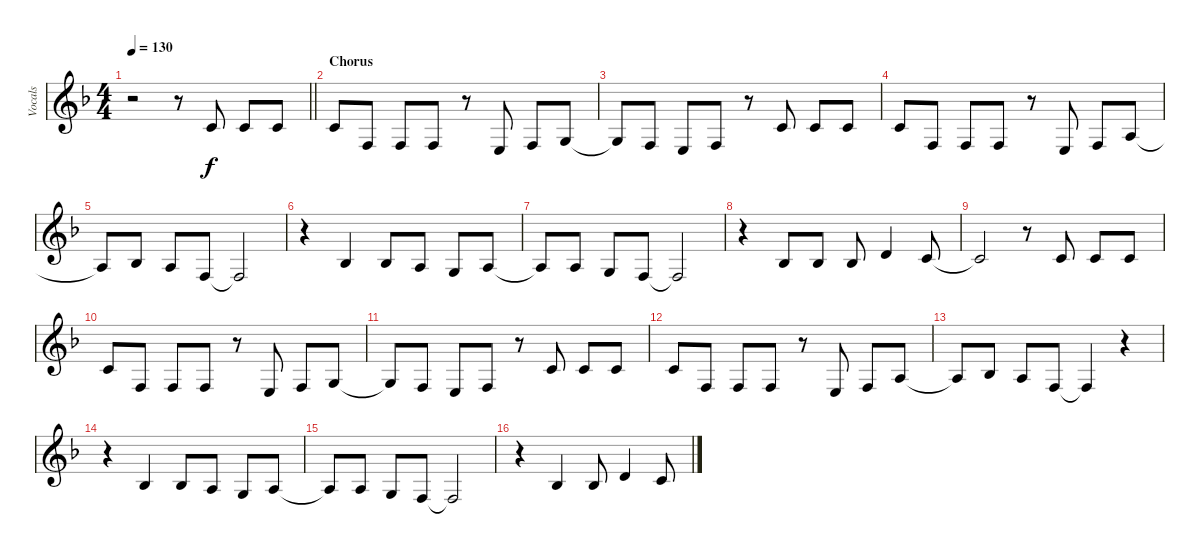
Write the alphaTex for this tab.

\track ("Vocals" "Vocals") {instrument violin}
\staff {score}
\tuning (E4 B3 G3 D3 A2 D2) {hide}
\ts (4 4)
\tempo 130
\clef g2
\barLineRight lightlight
\ks f
r.2{dy f} r.8 1.2.8 1.2.8 1.2.8 |
\section ("" "Chorus")
1.2.8 3.4.8 3.4.8 3.4.8 r.8 2.4.8 3.4.8 0.3.8 |
0.3{t}.8 3.4.8 2.4.8 3.4.8 r.8 1.2.8 1.2.8 1.2.8 |
1.2.8 3.4.8 3.4.8 3.4.8 r.8 2.4.8 3.4.8 2.3.8 |
2.3{t}.8 3.3.8 2.3.8 3.4.8 3.4{t}.2 |
r.4 3.3.4 3.3.8 2.3.8 0.3.8 2.3.8 |
2.3{t}.8 2.3.8 0.3.8 3.4.8 3.4{t}.2 |
r.4 3.3.8 3.3.8 3.3.8 3.2.4 1.2.8 |
1.2{t}.2 r.8 1.2.8 1.2.8 1.2.8 |
1.2.8 3.4.8 3.4.8 3.4.8 r.8 2.4.8 3.4.8 0.3.8 |
0.3{t}.8 3.4.8 2.4.8 3.4.8 r.8 1.2.8 1.2.8 1.2.8 |
1.2.8 3.4.8 3.4.8 3.4.8 r.8 2.4.8 3.4.8 2.3.8 |
2.3{t}.8 3.3.8 2.3.8 3.4.8 3.4{t}.4 r.4 |
r.4 3.3.4 3.3.8 2.3.8 0.3.8 2.3.8 |
2.3{t}.8 2.3.8 0.3.8 3.4.8 3.4{t}.2 |
r.4 3.3.4 3.3.8 3.2.4 1.2.8
